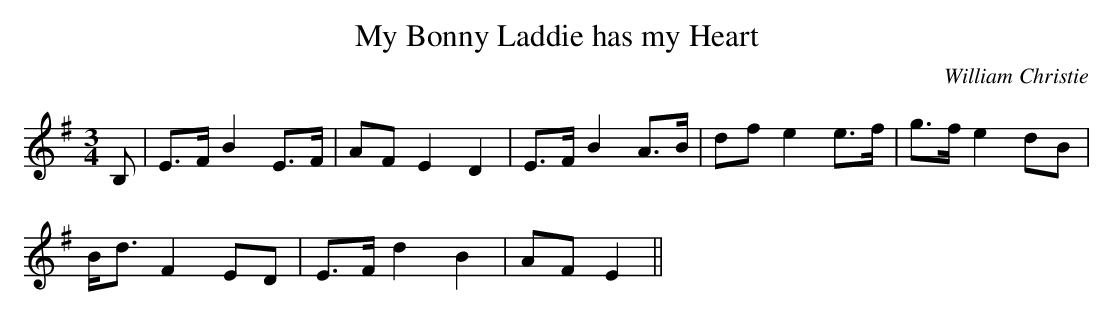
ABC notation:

X:1
T:My Bonny Laddie has my Heart
C:William Christie
M:3/4
K:Em
B, | E>F B2 E>F | AF E2 D2 | E>F B2 A>B | df e2 e>f | g>f e2 dB |
B<d F2 ED | E>F d2 B2 | AF E2 ||
